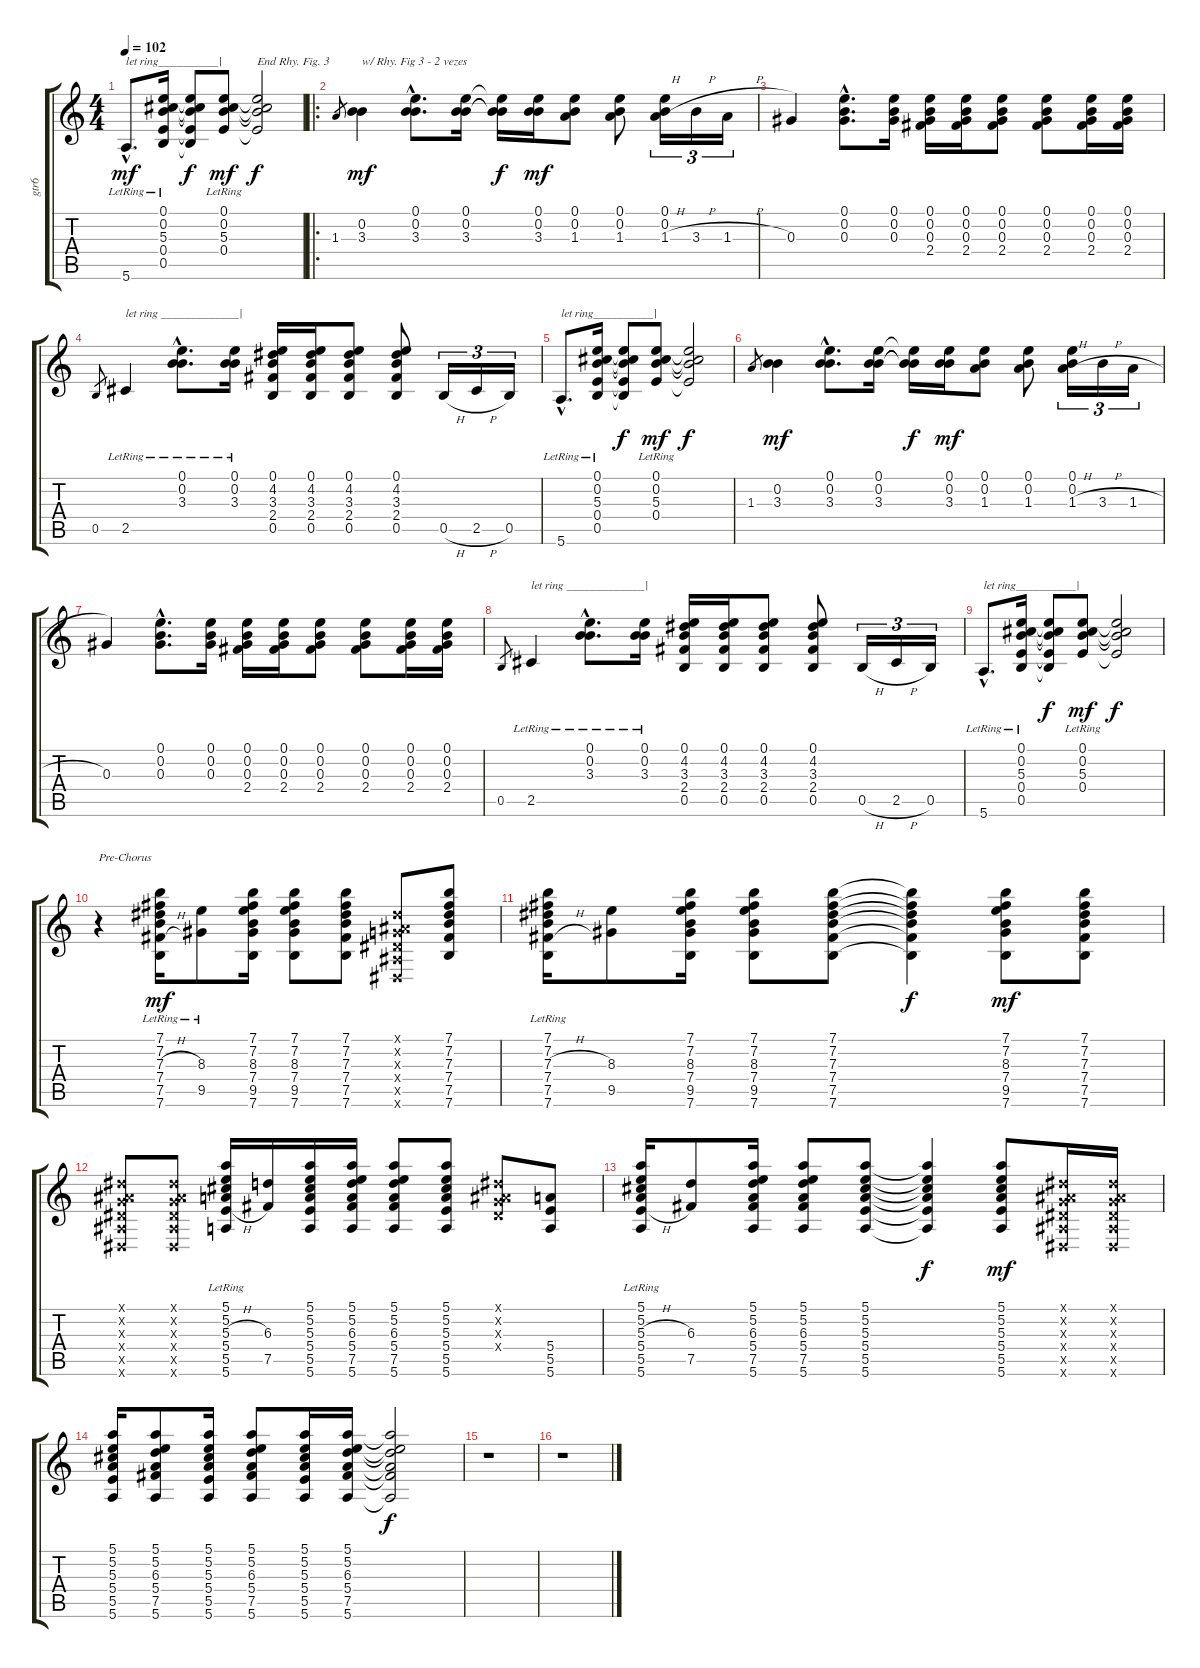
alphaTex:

\track ("gtr6" "gtr6") {instrument distortionguitar}
\staff {score tabs}
\tuning (E4 B3 Ab3 E3 B2 E2) {hide}
\ts (4 4)
\tempo 102
\clef g2
\ks c
5.6{hac lr}.8{d txt "let ring__________|" dy mf} (0.1{lr} 0.2{lr} 5.3{lr} 0.4{lr} 0.5{lr}).16 (0.1{t} 0.2{t} 5.3{t} 0.4{t} 0.5{t}).8{dy f} (0.1{lr} 0.2{lr} 5.3{lr} 0.4{lr}).8{dy mf} (0.1{t} 0.2{t} 5.3{t} 0.4{t}).2{txt "End Rhy. Fig. 3" dy f} |
\ro
1.3.8{gr} (0.2 3.3).4{txt "w/ Rhy. Fig 3 - 2 vezes" dy mf} (0.1{hac} 0.2{hac} 3.3{hac}).8{d} (0.1 0.2 3.3).16 (0.1{t} 0.2{t} 3.3{t}).16{dy f} (0.1 0.2 3.3).16{dy mf} (0.1 0.2 1.3).8 (0.1 0.2 1.3).8 (0.1 0.2 1.3{h}).16{tu (3 2)} 3.3{h}.16{tu (3 2)} 1.3{h}.16{tu (3 2)} |
0.3.4 (0.1{hac} 0.2{hac} 0.3{hac}).8{d} (0.1 0.2 0.3).16 (0.1 0.2 0.3 2.4).16 (0.1 0.2 0.3 2.4).16 (0.1 0.2 0.3 2.4).8 (0.1 0.2 0.3 2.4).8 (0.1 0.2 0.3 2.4).16 (0.1 0.2 0.3 2.4).16 |
0.5.8{gr} 2.5{lr}.4{txt "let ring _____________|"} (0.1{hac lr} 0.2{hac lr} 3.3{hac lr}).8{d} (0.1{lr} 0.2{lr} 3.3{lr}).16 (0.1 4.2 3.3 2.4 0.5).16 (0.1 4.2 3.3 2.4 0.5).16 (0.1 4.2 3.3 2.4 0.5).8 (0.1 4.2 3.3 2.4 0.5).8 0.5{h}.16{tu (3 2)} 2.5{h}.16{tu (3 2)} 0.5.16{tu (3 2)} |
5.6{hac lr}.8{d txt "let ring__________|"} (0.1{lr} 0.2{lr} 5.3{lr} 0.4{lr} 0.5{lr}).16 (0.1{t} 0.2{t} 5.3{t} 0.4{t} 0.5{t}).8{dy f} (0.1{lr} 0.2{lr} 5.3{lr} 0.4{lr}).8{dy mf} (0.1{t} 0.2{t} 5.3{t} 0.4{t}).2{dy f} |
1.3.8{gr} (0.2 3.3).4{dy mf} (0.1{hac} 0.2{hac} 3.3{hac}).8{d} (0.1 0.2 3.3).16 (0.1{t} 0.2{t} 3.3{t}).16{dy f} (0.1 0.2 3.3).16{dy mf} (0.1 0.2 1.3).8 (0.1 0.2 1.3).8 (0.1 0.2 1.3{h}).16{tu (3 2)} 3.3{h}.16{tu (3 2)} 1.3{h}.16{tu (3 2)} |
0.3.4 (0.1{hac} 0.2{hac} 0.3{hac}).8{d} (0.1 0.2 0.3).16 (0.1 0.2 0.3 2.4).16 (0.1 0.2 0.3 2.4).16 (0.1 0.2 0.3 2.4).8 (0.1 0.2 0.3 2.4).8 (0.1 0.2 0.3 2.4).16 (0.1 0.2 0.3 2.4).16 |
0.5.8{gr} 2.5{lr}.4{txt "let ring _____________|"} (0.1{hac lr} 0.2{hac lr} 3.3{hac lr}).8{d} (0.1{lr} 0.2{lr} 3.3{lr}).16 (0.1 4.2 3.3 2.4 0.5).16 (0.1 4.2 3.3 2.4 0.5).16 (0.1 4.2 3.3 2.4 0.5).8 (0.1 4.2 3.3 2.4 0.5).8 0.5{h}.16{tu (3 2)} 2.5{h}.16{tu (3 2)} 0.5.16{tu (3 2)} |
5.6{hac lr}.8{d txt "let ring__________|"} (0.1{lr} 0.2{lr} 5.3{lr} 0.4{lr} 0.5{lr}).16 (0.1{t} 0.2{t} 5.3{t} 0.4{t} 0.5{t}).8{dy f} (0.1{lr} 0.2{lr} 5.3{lr} 0.4{lr}).8{dy mf} (0.1{t} 0.2{t} 5.3{t} 0.4{t}).2{dy f} |
r.4{txt "Pre-Chorus"} (7.1{lr} 7.2{lr} 7.3{h} 7.4{lr} 7.5{h} 7.6{lr}).16{dy mf} (8.3{lr} 9.5{lr}).8 (7.1 7.2 8.3 7.4 9.5 7.6).16 (7.1 7.2 8.3 7.4 9.5 7.6).8 (7.1 7.2 7.3 7.4 7.5 7.6).8 (-1.1{x} -1.2{x} -1.3{x} -1.4{x} -1.5{x} -1.6{x}).8 (7.1 7.2 7.3 7.4 7.5 7.6).8 |
(7.1{lr} 7.2{lr} 7.3{h} 7.4{lr} 7.5{h} 7.6{lr}).16 (8.3 9.5).8 (7.1 7.2 8.3 7.4 9.5 7.6).16 (7.1 7.2 8.3 7.4 9.5 7.6).8 (7.1 7.2 7.3 7.4 7.5 7.6).8 (7.1{t} 7.2{t} 7.3{t} 7.4{t} 7.5{t} 7.6{t}).4{dy f} (7.1 7.2 8.3 7.4 9.5 7.6).8{dy mf} (7.1 7.2 7.3 7.4 7.5 7.6).8 |
(-1.1{x} -1.2{x} -1.3{x} -1.4{x} -1.5{x} -1.6{x}).8 (-1.1{x} -1.2{x} -1.3{x} -1.4{x} -1.5{x} -1.6{x}).8 (5.1{lr} 5.2{lr} 5.3{h} 5.4{lr} 5.5{h} 5.6{lr}).16 (6.3 7.5).16 (5.1 5.2 5.3 5.4 5.5 5.6).16 (5.1 5.2 6.3 5.4 7.5 5.6).16 (5.1 5.2 6.3 5.4 7.5 5.6).8 (5.1 5.2 5.3 5.4 5.5 5.6).8 (-1.1{x} -1.2{x} -1.3{x} -1.4{x}).8 (5.4 5.5 5.6).8 |
(5.1{lr} 5.2{lr} 5.3{h} 5.4{lr} 5.5{h} 5.6{lr}).16 (6.3 7.5).8 (5.1 5.2 6.3 5.4 7.5 5.6).16 (5.1 5.2 6.3 5.4 7.5 5.6).8 (5.1 5.2 5.3 5.4 5.5 5.6).8 (5.1{t} 5.2{t} 5.3{t} 5.4{t} 5.5{t} 5.6{t}).4{dy f} (5.1 5.2 5.3 5.4 5.5 5.6).8{dy mf} (-1.1{x} -1.2{x} -1.3{x} -1.4{x} -1.5{x} -1.6{x}).16 (-1.1{x} -1.2{x} -1.3{x} -1.4{x} -1.5{x} -1.6{x}).16 |
(5.1 5.2 5.3 5.4 5.5 5.6).16 (5.1 5.2 6.3 5.4 7.5 5.6).8 (5.1 5.2 5.3 5.4 5.5 5.6).16 (5.1 5.2 6.3 5.4 7.5 5.6).8 (5.1 5.2 5.3 5.4 5.5 5.6).16 (5.1 5.2 6.3 5.4 7.5 5.6).16 (5.1{t} 5.2{t} 6.3{t} 5.4{t} 7.5{t} 5.6{t}).2{dy f} |
r.1 |
r.1
